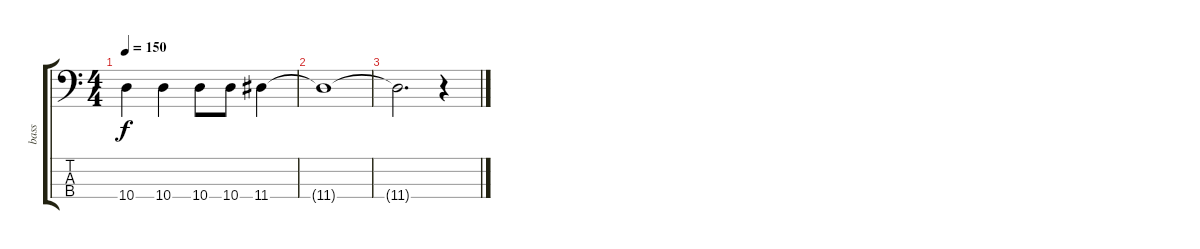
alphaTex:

\track ("bass" "bass") {instrument electricbasspick}
\staff {score tabs}
\tuning (G2 D2 A1 E1) {hide}
\ts (4 4)
\tempo 150
\clef f4
\ks c
10.4.4{dy f} 10.4.4 10.4.8 10.4.8 11.4.4 |
11.4{t}.1 |
11.4{t}.2{d} r.4
